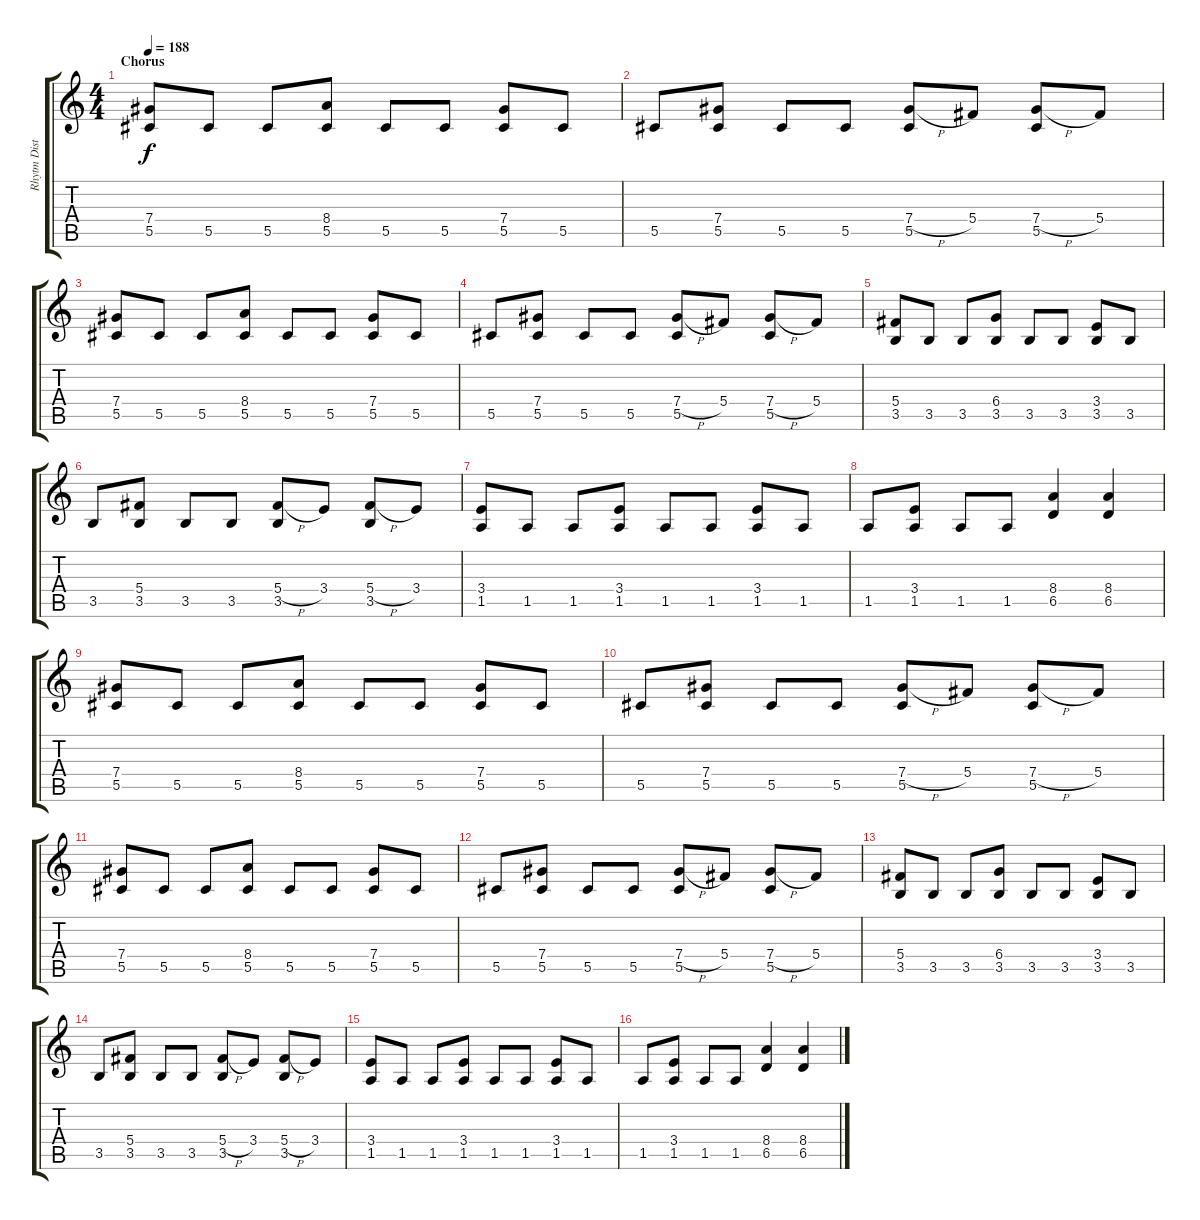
\track ("Rhytm Distortion" "Rhytm Dist") {instrument overdrivenguitar}
\staff {score tabs}
\tuning (Eb4 Bb3 Gb3 Db3 Ab2 Eb2) {hide}
\ts (4 4)
\section ("" "Chorus")
\tempo 188
\clef g2
\ks c
(7.4 5.5).8{dy f} 5.5.8 5.5.8 (8.4 5.5).8 5.5.8 5.5.8 (7.4 5.5).8 5.5.8 |
5.5.8 (7.4 5.5).8 5.5.8 5.5.8 (7.4{h} 5.5).8 5.4.8 (7.4{h} 5.5).8 5.4.8 |
(7.4 5.5).8 5.5.8 5.5.8 (8.4 5.5).8 5.5.8 5.5.8 (7.4 5.5).8 5.5.8 |
5.5.8 (7.4 5.5).8 5.5.8 5.5.8 (7.4{h} 5.5).8 5.4.8 (7.4{h} 5.5).8 5.4.8 |
(5.4 3.5).8 3.5.8 3.5.8 (6.4 3.5).8 3.5.8 3.5.8 (3.4 3.5).8 3.5.8 |
3.5.8 (5.4 3.5).8 3.5.8 3.5.8 (5.4{h} 3.5).8 3.4.8 (5.4{h} 3.5).8 3.4.8 |
(3.4 1.5).8 1.5.8 1.5.8 (3.4 1.5).8 1.5.8 1.5.8 (3.4 1.5).8 1.5.8 |
1.5.8 (3.4 1.5).8 1.5.8 1.5.8 (8.4 6.5).4 (8.4 6.5).4 |
(7.4 5.5).8 5.5.8 5.5.8 (8.4 5.5).8 5.5.8 5.5.8 (7.4 5.5).8 5.5.8 |
5.5.8 (7.4 5.5).8 5.5.8 5.5.8 (7.4{h} 5.5).8 5.4.8 (7.4{h} 5.5).8 5.4.8 |
(7.4 5.5).8 5.5.8 5.5.8 (8.4 5.5).8 5.5.8 5.5.8 (7.4 5.5).8 5.5.8 |
5.5.8 (7.4 5.5).8 5.5.8 5.5.8 (7.4{h} 5.5).8 5.4.8 (7.4{h} 5.5).8 5.4.8 |
(5.4 3.5).8 3.5.8 3.5.8 (6.4 3.5).8 3.5.8 3.5.8 (3.4 3.5).8 3.5.8 |
3.5.8 (5.4 3.5).8 3.5.8 3.5.8 (5.4{h} 3.5).8 3.4.8 (5.4{h} 3.5).8 3.4.8 |
(3.4 1.5).8 1.5.8 1.5.8 (3.4 1.5).8 1.5.8 1.5.8 (3.4 1.5).8 1.5.8 |
1.5.8 (3.4 1.5).8 1.5.8 1.5.8 (8.4 6.5).4 (8.4 6.5).4
